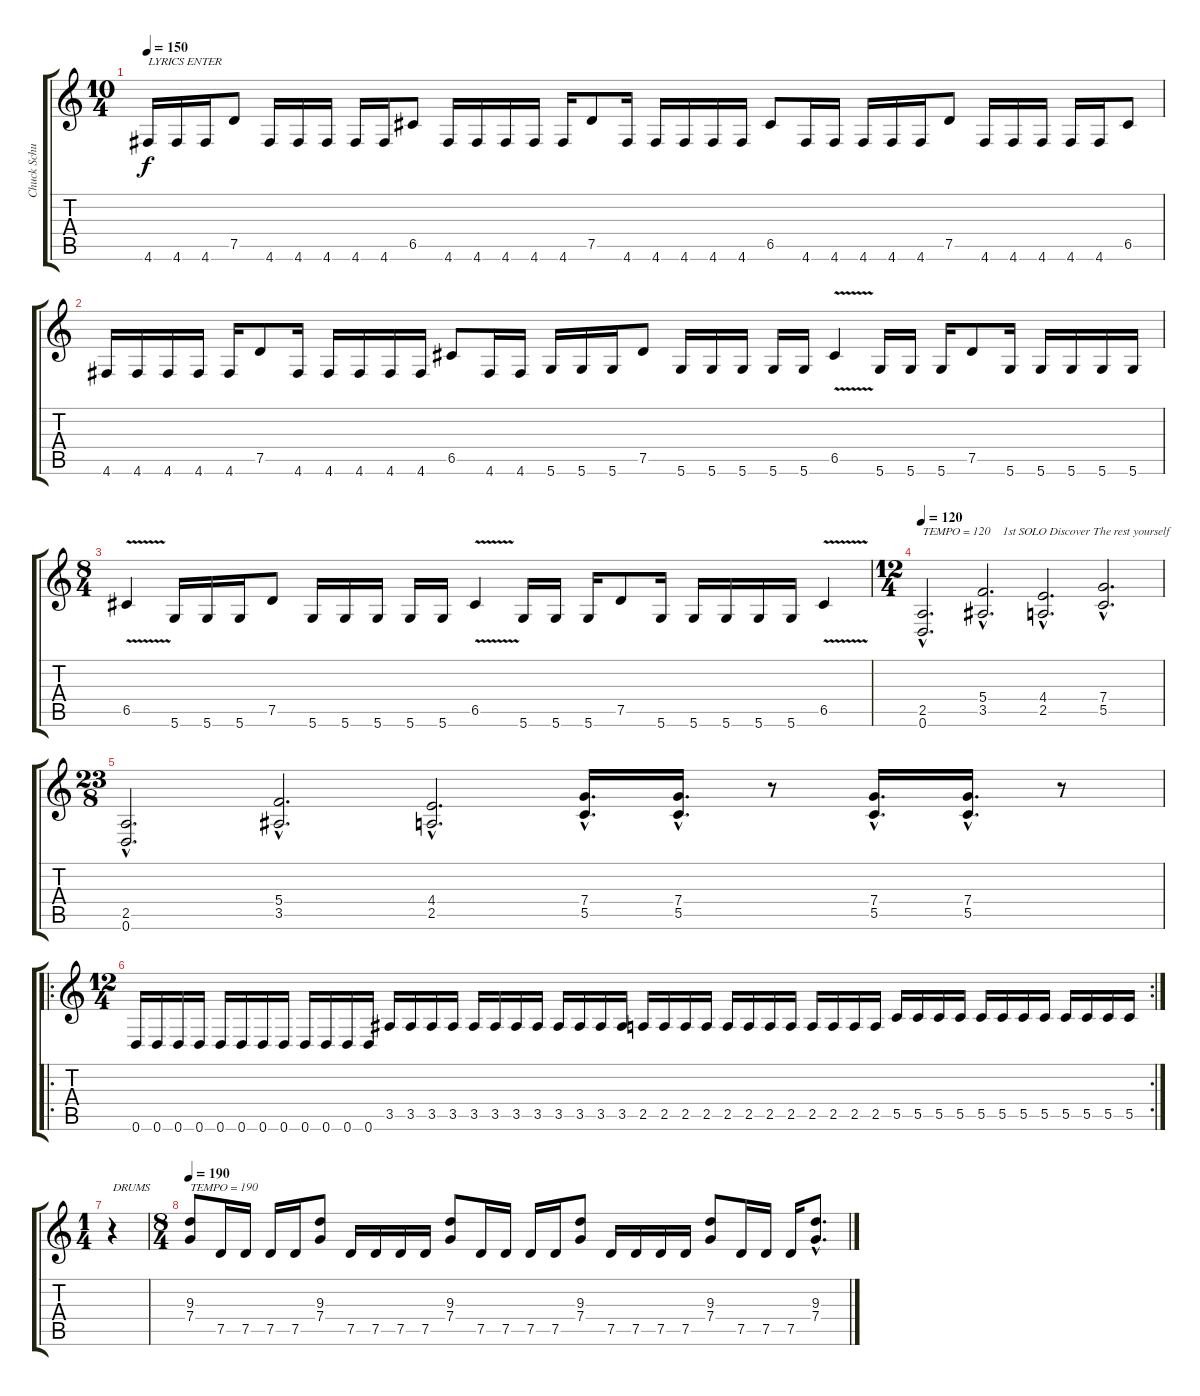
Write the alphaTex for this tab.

\track ("Chuck Schuldiner" "Chuck Schu") {instrument distortionguitar}
\staff {score tabs}
\tuning (D4 A3 F3 C3 G2 D2) {hide}
\ts (10 4)
\tempo 150
\clef g2
\ks c
4.6.16{txt "LYRICS ENTER" dy f} 4.6.16 4.6.16 7.5.8 4.6.16 4.6.16 4.6.16 4.6.16 4.6.16 6.5.8 4.6.16 4.6.16 4.6.16 4.6.16 4.6.16 7.5.8 4.6.16 4.6.16 4.6.16 4.6.16 4.6.16 6.5.8 4.6.16 4.6.16 4.6.16 4.6.16 4.6.16 7.5.8 4.6.16 4.6.16 4.6.16 4.6.16 4.6.16 6.5.8 |
4.6.16 4.6.16 4.6.16 4.6.16 4.6.16 7.5.8 4.6.16 4.6.16 4.6.16 4.6.16 4.6.16 6.5.8 4.6.16 4.6.16 5.6.16 5.6.16 5.6.16 7.5.8 5.6.16 5.6.16 5.6.16 5.6.16 5.6.16 6.5{v}.4 5.6.16 5.6.16 5.6.16 7.5.8 5.6.16 5.6.16 5.6.16 5.6.16 5.6.16 |
\ts (8 4)
6.5{v}.4 5.6.16 5.6.16 5.6.16 7.5.8 5.6.16 5.6.16 5.6.16 5.6.16 5.6.16 6.5{v}.4 5.6.16 5.6.16 5.6.16 7.5.8 5.6.16 5.6.16 5.6.16 5.6.16 5.6.16 6.5{v}.4 |
\ts (12 4)
\tempo 120
(2.5{hac} 0.6{hac}).2{d txt "TEMPO = 120    1st SOLO Discover The rest yourself"} (5.4{hac} 3.5{hac}).2{d} (4.4{hac} 2.5{hac}).2{d} (7.4{hac} 5.5{hac}).2{d} |
\ts (23 8)
(2.5{hac} 0.6{hac}).2{d} (5.4{hac} 3.5{hac}).2{d} (4.4{hac} 2.5{hac}).2{d} (7.4{hac} 5.5{hac}).16{d} (7.4{hac} 5.5{hac}).16{d} r.8 (7.4{hac} 5.5{hac}).16{d} (7.4{hac} 5.5{hac}).16{d} r.8 |
\ro
\rc 2
\ts (12 4)
0.6.16 0.6.16 0.6.16 0.6.16 0.6.16 0.6.16 0.6.16 0.6.16 0.6.16 0.6.16 0.6.16 0.6.16 3.5.16 3.5.16 3.5.16 3.5.16 3.5.16 3.5.16 3.5.16 3.5.16 3.5.16 3.5.16 3.5.16 3.5.16 2.5.16 2.5.16 2.5.16 2.5.16 2.5.16 2.5.16 2.5.16 2.5.16 2.5.16 2.5.16 2.5.16 2.5.16 5.5.16 5.5.16 5.5.16 5.5.16 5.5.16 5.5.16 5.5.16 5.5.16 5.5.16 5.5.16 5.5.16 5.5.16 |
\ts (1 4)
r.4{txt "DRUMS"} |
\ts (8 4)
\tempo 190
(9.3 7.4).8{txt "TEMPO = 190"} 7.5.16 7.5.16 7.5.16 7.5.16 (9.3 7.4).8 7.5.16 7.5.16 7.5.16 7.5.16 (9.3 7.4).8 7.5.16 7.5.16 7.5.16 7.5.16 (9.3 7.4).8 7.5.16 7.5.16 7.5.16 7.5.16 (9.3 7.4).8 7.5.16 7.5.16 7.5.16 (9.3{hac} 7.4{hac}).8{d}
